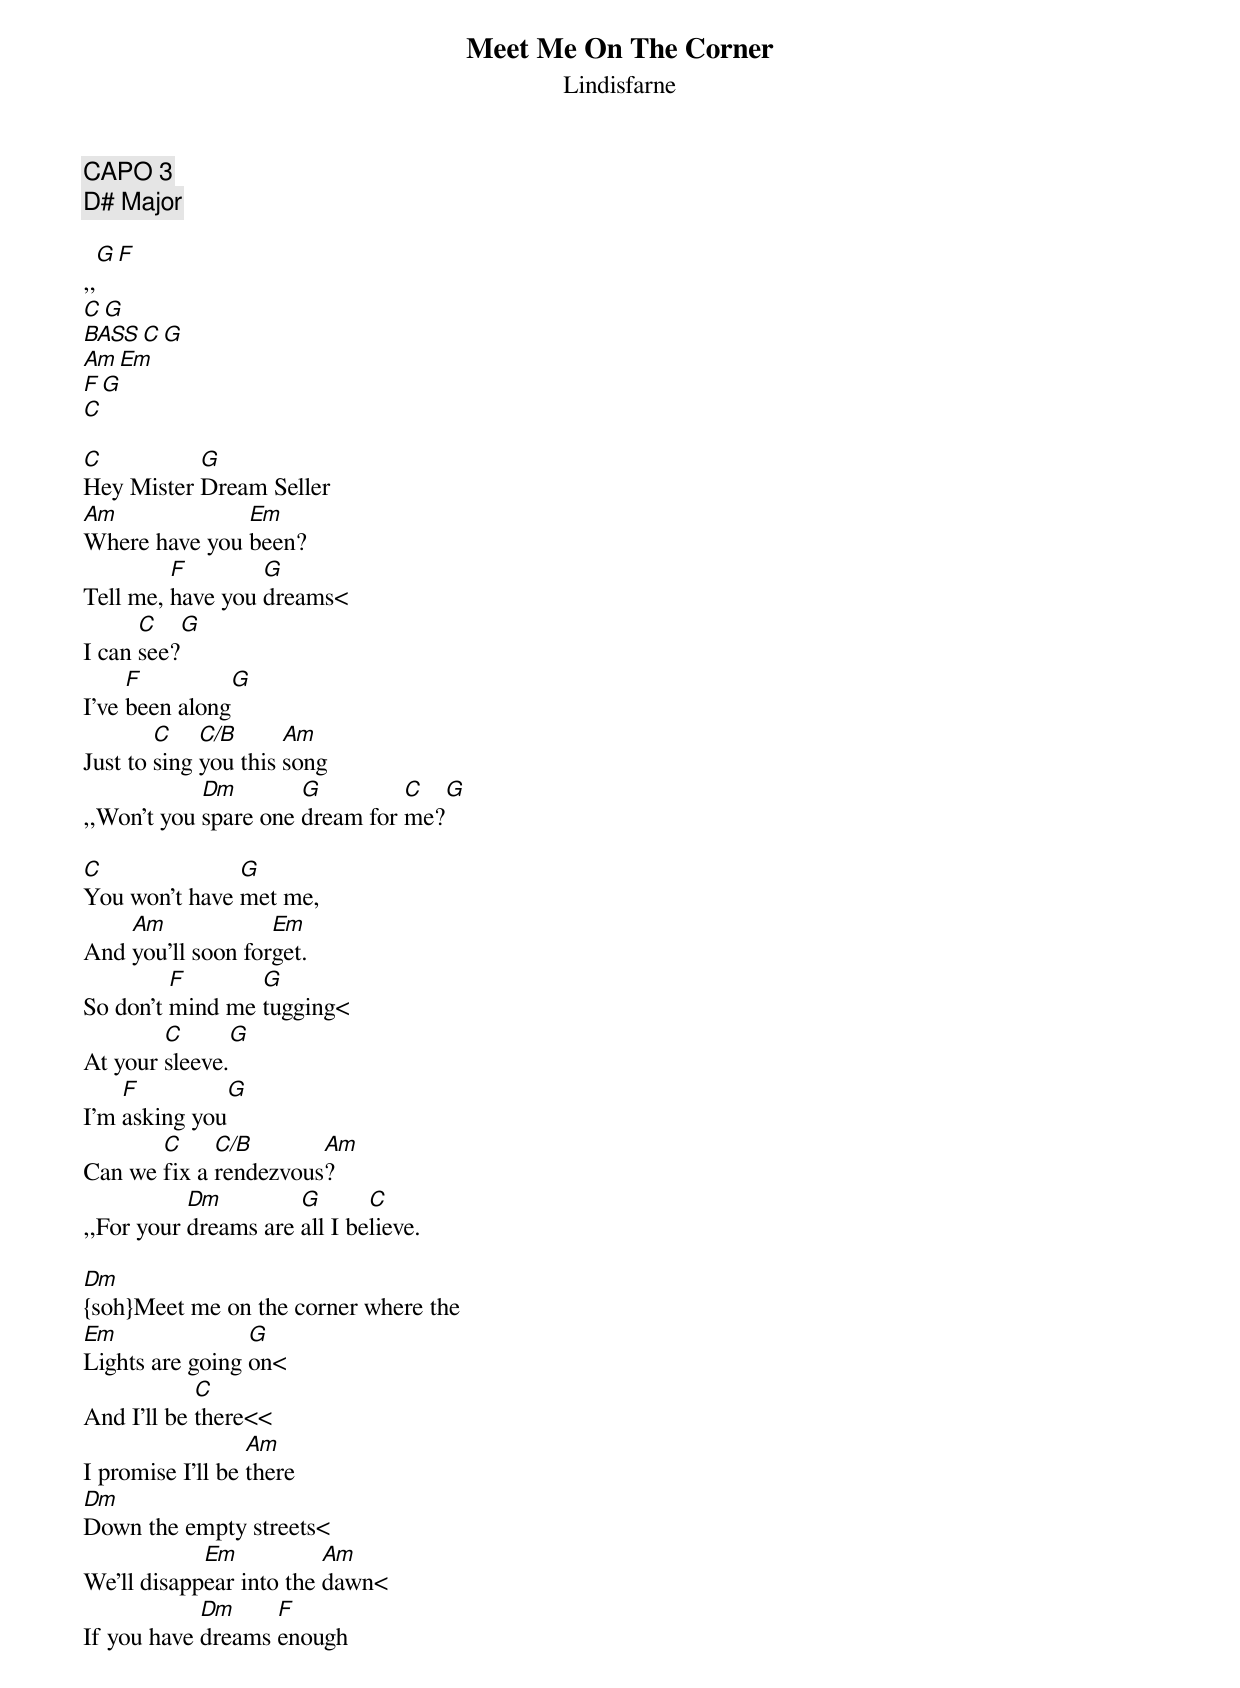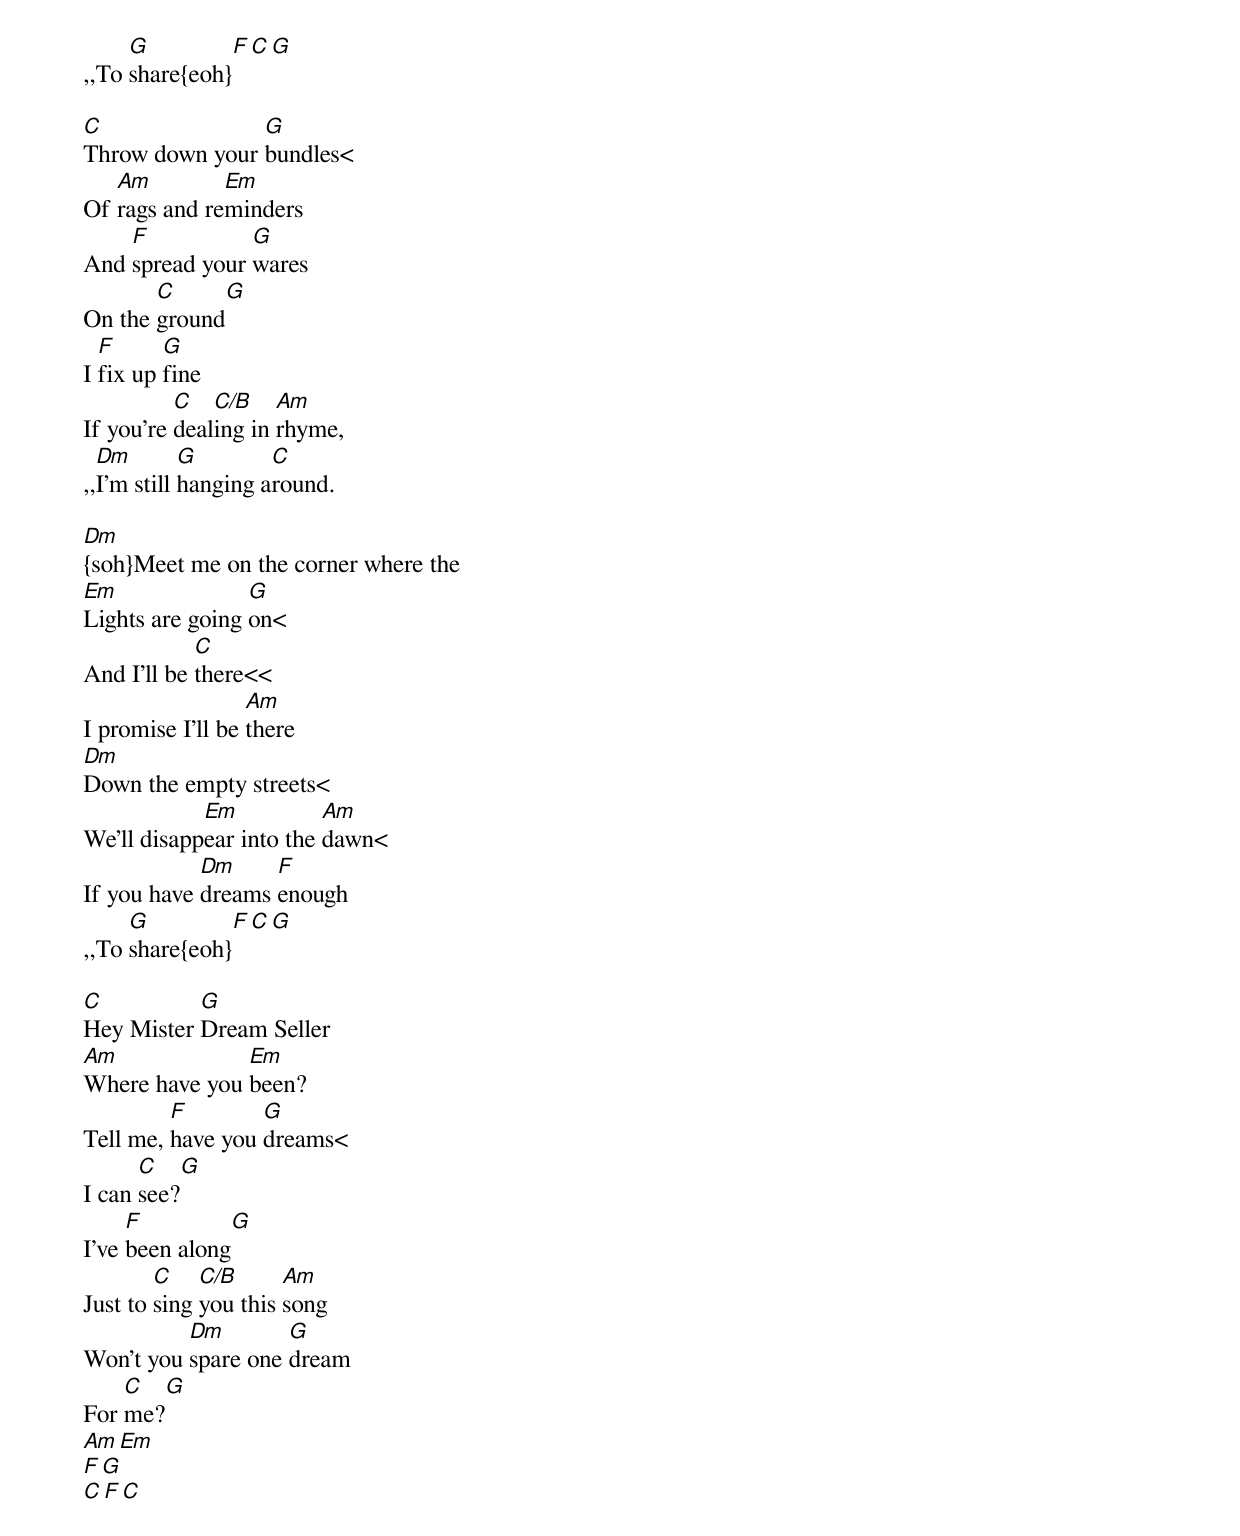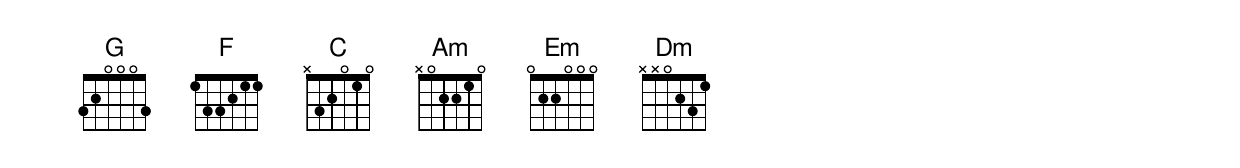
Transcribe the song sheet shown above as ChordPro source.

{t:Meet Me On The Corner}
{st:Lindisfarne}
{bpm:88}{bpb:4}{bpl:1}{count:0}
{c:CAPO 3}
{c:D# Major}
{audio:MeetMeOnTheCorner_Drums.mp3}
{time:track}

,,[G][F]
[C][G]
[BASS][C][G]
[Am][Em]
[F][G]
[C]

[C]Hey Mister [G]Dream Seller
[Am]Where have you [Em]been?
Tell me, [F]have you [G]dreams<
I can [C]see?[G]
I’ve [F]been along[G]
Just to [C]sing [C/B]you this [Am]song
,,Won’t you [Dm]spare one [G]dream for [C]me?[G]

[C]You won’t have [G]met me,
And [Am]you'll soon for[Em]get.
So don't [F]mind me [G]tugging<
At your [C]sleeve.[G]
I'm [F]asking you[G]
Can we [C]fix a [C/B]rendezvous[Am]?
,,For your [Dm]dreams are [G]all I be[C]lieve.

[Dm]{soh}Meet me on the corner where the
[Em]Lights are going [G]on<
And I'll be [C]there<<
I promise I'll be [Am]there
[Dm]Down the empty streets<
We'll disapp[Em]ear into the [Am]dawn<
If you have [Dm]dreams [F]enough
,,To [G]share{eoh}[F][C][G]

[C]Throw down your [G]bundles<
Of [Am]rags and re[Em]minders
And [F]spread your [G]wares
On the [C]ground[G]
I [F]fix up [G]fine
If you're [C]deal[C/B]ing in [Am]rhyme,
,,[Dm]I'm still [G]hanging a[C]round.

[Dm]{soh}Meet me on the corner where the
[Em]Lights are going [G]on<
And I'll be [C]there<<
I promise I'll be [Am]there
[Dm]Down the empty streets<
We'll disapp[Em]ear into the [Am]dawn<
If you have [Dm]dreams [F]enough
,,To [G]share{eoh}[F][C][G]

[C]Hey Mister [G]Dream Seller
[Am]Where have you [Em]been?
Tell me, [F]have you [G]dreams<
I can [C]see?[G]
I’ve [F]been along[G]
Just to [C]sing [C/B]you this [Am]song
Won’t you [Dm]spare one [G]dream
For [C]me?[G]
[Am][Em]
[F][G]
[C][F][C]
